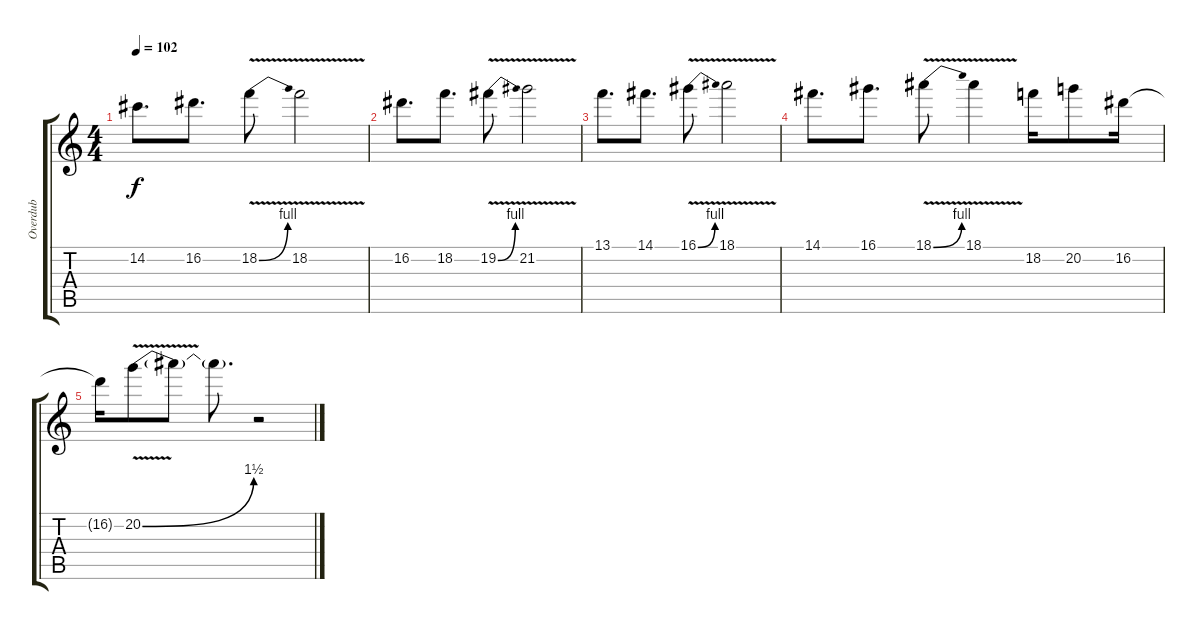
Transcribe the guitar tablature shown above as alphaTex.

\track ("Overdub" "Overdub") {instrument distortionguitar}
\staff {score tabs}
\tuning (E4 B3 G3 D3 A2 D2) {hide}
\ts (4 4)
\tempo 102
\clef g2
\ks c
14.2.8{d dy f} 16.2.8{d} 18.2{be (bend 0 0 60 4) v}.8 18.2{v}.2 |
16.2.8{d} 18.2.8{d} 19.2{be (bend 0 0 60 4) v}.8 21.2{v}.2 |
13.1.8{d} 14.1.8{d} 16.1{be (bend 0 0 60 4) v}.8 18.1{v}.2 |
14.1.8{d} 16.1.8{d} 18.1{be (bend 0 0 60 4) v}.8 18.1{v}.4 18.2.16 20.2.8 16.2.16 |
16.2{t}.16 20.2{be (bend 0 0 60 6) v}.8 20.2{t}.8 20.2{t}.8{d} r.2
